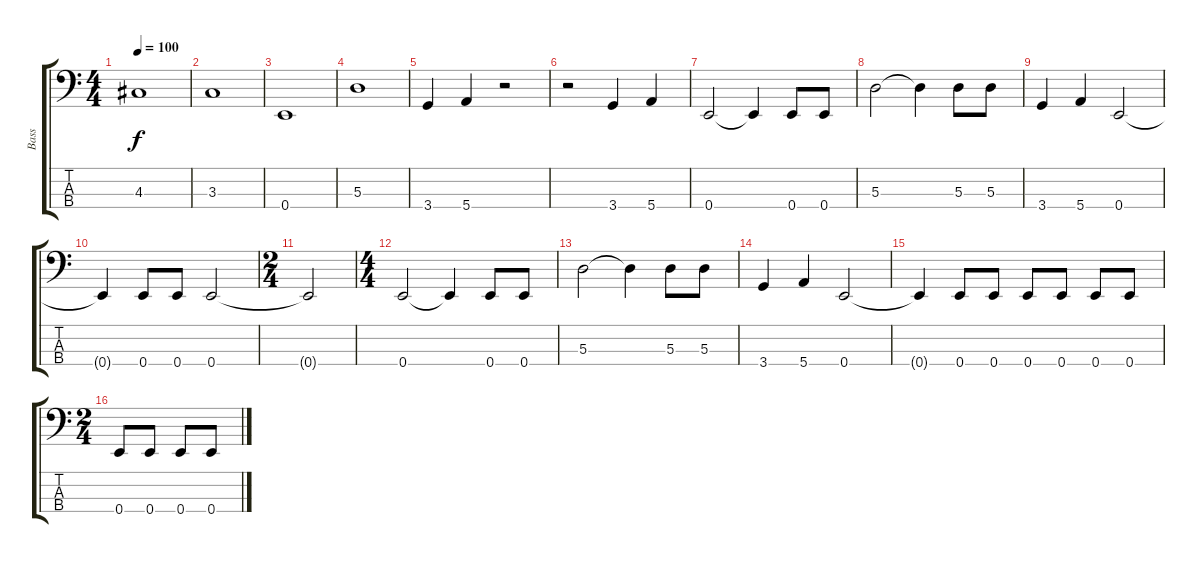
\track ("Bass" "Bass") {instrument electricbasspick}
\staff {score tabs}
\tuning (G2 D2 A1 E1) {hide}
\ts (4 4)
\tempo 100
\clef f4
\ks c
4.3.1{dy f} |
3.3.1 |
0.4.1 |
5.3.1 |
3.4.4 5.4.4 r.2 |
r.2 3.4.4 5.4.4 |
0.4.2 0.4{t}.4 0.4.8 0.4.8 |
5.3.2 5.3{t}.4 5.3.8 5.3.8 |
3.4.4 5.4.4 0.4.2 |
0.4{t}.4 0.4.8 0.4.8 0.4.2 |
\ts (2 4)
0.4{t}.2 |
\ts (4 4)
0.4.2 0.4{t}.4 0.4.8 0.4.8 |
5.3.2 5.3{t}.4 5.3.8 5.3.8 |
3.4.4 5.4.4 0.4.2 |
0.4{t}.4 0.4.8 0.4.8 0.4.8 0.4.8 0.4.8 0.4.8 |
\ts (2 4)
0.4.8 0.4.8 0.4.8 0.4.8
